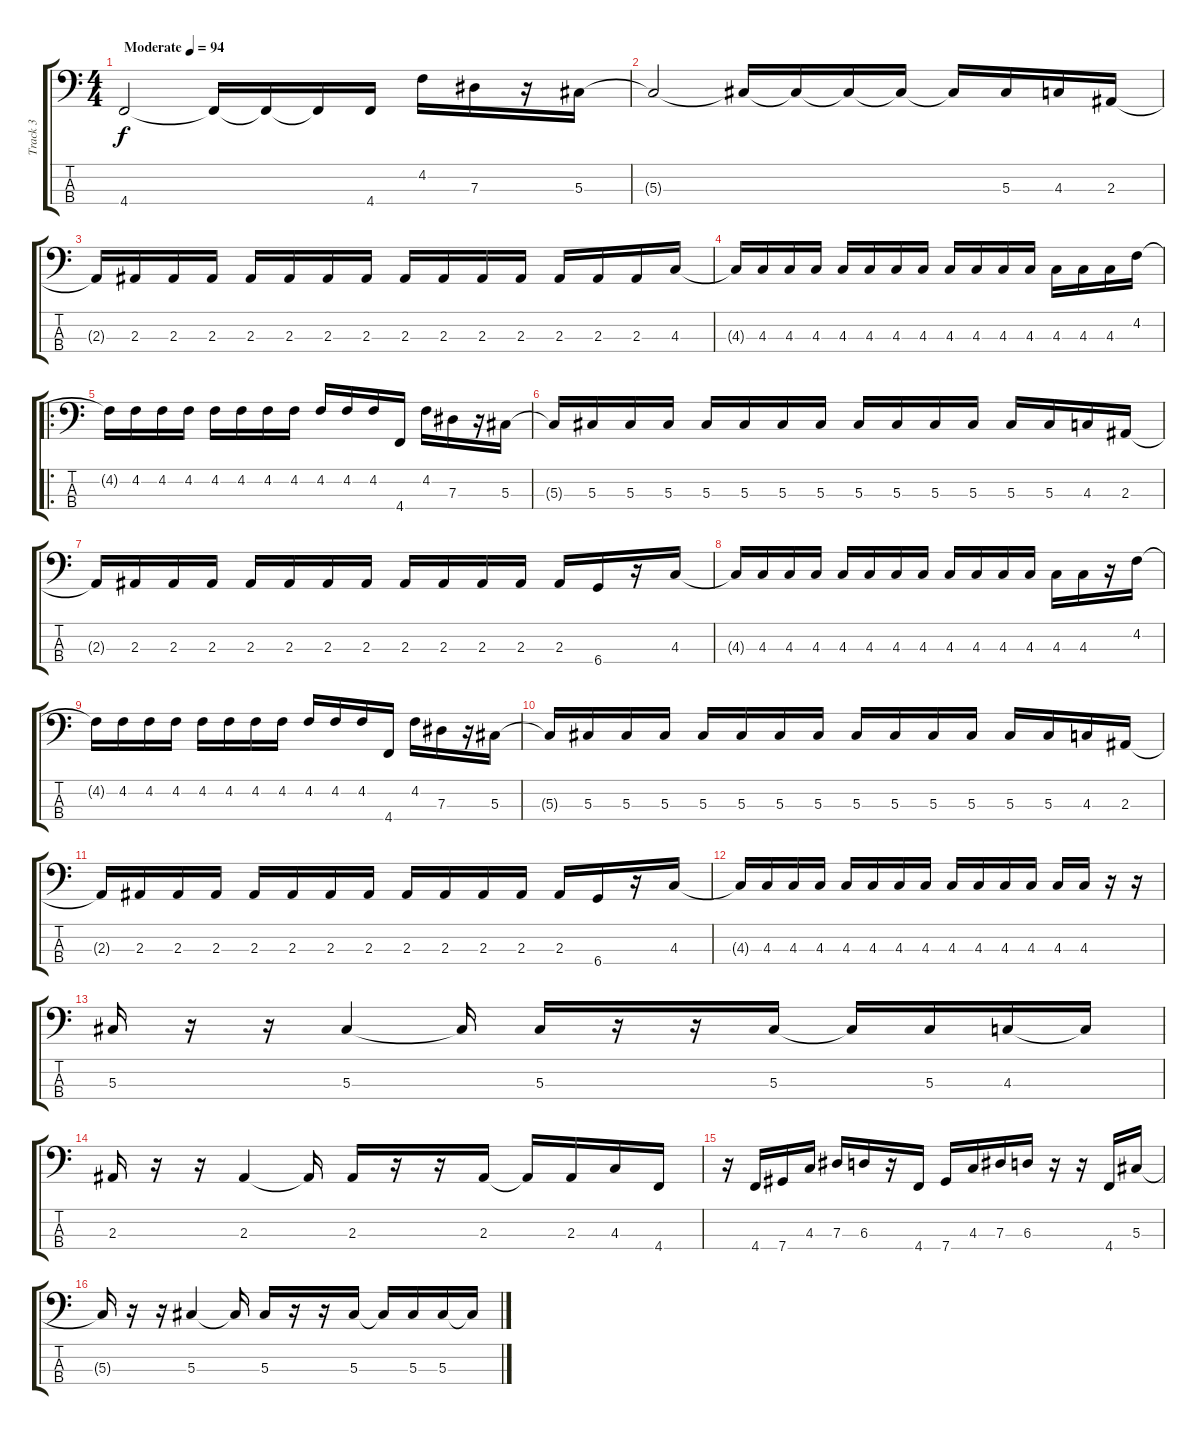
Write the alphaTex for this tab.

\track ("Track 3" "Track 3") {instrument electricbassfinger}
\staff {score tabs}
\tuning (Gb2 Db2 Ab1 Db1) {hide}
\ts (4 4)
\tempo (94 "Moderate")
\clef f4
\ks c
4.4.2{dy f instrument electricbassfinger} 4.4{t}.16 4.4{t}.16 4.4{t}.16 4.4.16 4.2.16 7.3.16 r.16 5.3.16 |
5.3{t}.2 5.3{t}.16 5.3{t}.16 5.3{t}.16 5.3{t}.16 5.3{t}.16 5.3.16 4.3.16 2.3.16 |
2.3{t}.16 2.3.16 2.3.16 2.3.16 2.3.16 2.3.16 2.3.16 2.3.16 2.3.16 2.3.16 2.3.16 2.3.16 2.3.16 2.3.16 2.3.16 4.3.16 |
4.3{t}.16 4.3.16 4.3.16 4.3.16 4.3.16 4.3.16 4.3.16 4.3.16 4.3.16 4.3.16 4.3.16 4.3.16 4.3.16 4.3.16 4.3.16 4.2.16 |
\ro
4.2{t}.16 4.2.16 4.2.16 4.2.16 4.2.16 4.2.16 4.2.16 4.2.16 4.2.16 4.2.16 4.2.16 4.4.16 4.2.16 7.3.16 r.16 5.3.16 |
5.3{t}.16 5.3.16 5.3.16 5.3.16 5.3.16 5.3.16 5.3.16 5.3.16 5.3.16 5.3.16 5.3.16 5.3.16 5.3.16 5.3.16 4.3.16 2.3.16 |
2.3{t}.16 2.3.16 2.3.16 2.3.16 2.3.16 2.3.16 2.3.16 2.3.16 2.3.16 2.3.16 2.3.16 2.3.16 2.3.16 6.4.16 r.16 4.3.16 |
4.3{t}.16 4.3.16 4.3.16 4.3.16 4.3.16 4.3.16 4.3.16 4.3.16 4.3.16 4.3.16 4.3.16 4.3.16 4.3.16 4.3.16 r.16 4.2.16 |
4.2{t}.16 4.2.16 4.2.16 4.2.16 4.2.16 4.2.16 4.2.16 4.2.16 4.2.16 4.2.16 4.2.16 4.4.16 4.2.16 7.3.16 r.16 5.3.16 |
5.3{t}.16 5.3.16 5.3.16 5.3.16 5.3.16 5.3.16 5.3.16 5.3.16 5.3.16 5.3.16 5.3.16 5.3.16 5.3.16 5.3.16 4.3.16 2.3.16 |
2.3{t}.16 2.3.16 2.3.16 2.3.16 2.3.16 2.3.16 2.3.16 2.3.16 2.3.16 2.3.16 2.3.16 2.3.16 2.3.16 6.4.16 r.16 4.3.16 |
4.3{t}.16 4.3.16 4.3.16 4.3.16 4.3.16 4.3.16 4.3.16 4.3.16 4.3.16 4.3.16 4.3.16 4.3.16 4.3.16 4.3.16 r.16 r.16 |
5.3.16 r.16 r.16 5.3.4 5.3{t}.16 5.3.16 r.16 r.16 5.3.16 5.3{t}.16 5.3.16 4.3.16 4.3{t}.16 |
2.3.16 r.16 r.16 2.3.4 2.3{t}.16 2.3.16 r.16 r.16 2.3.16 2.3{t}.16 2.3.16 4.3.16 4.4.16 |
r.16 4.4.16 7.4.16 4.3.16 7.3.16 6.3.16 r.16 4.4.16 7.4.16 4.3.16 7.3.16 6.3.16 r.16 r.16 4.4.16 5.3.16 |
5.3{t}.16 r.16 r.16 5.3.4 5.3{t}.16 5.3.16 r.16 r.16 5.3.16 5.3{t}.16 5.3.16 5.3.16 5.3{t}.16
